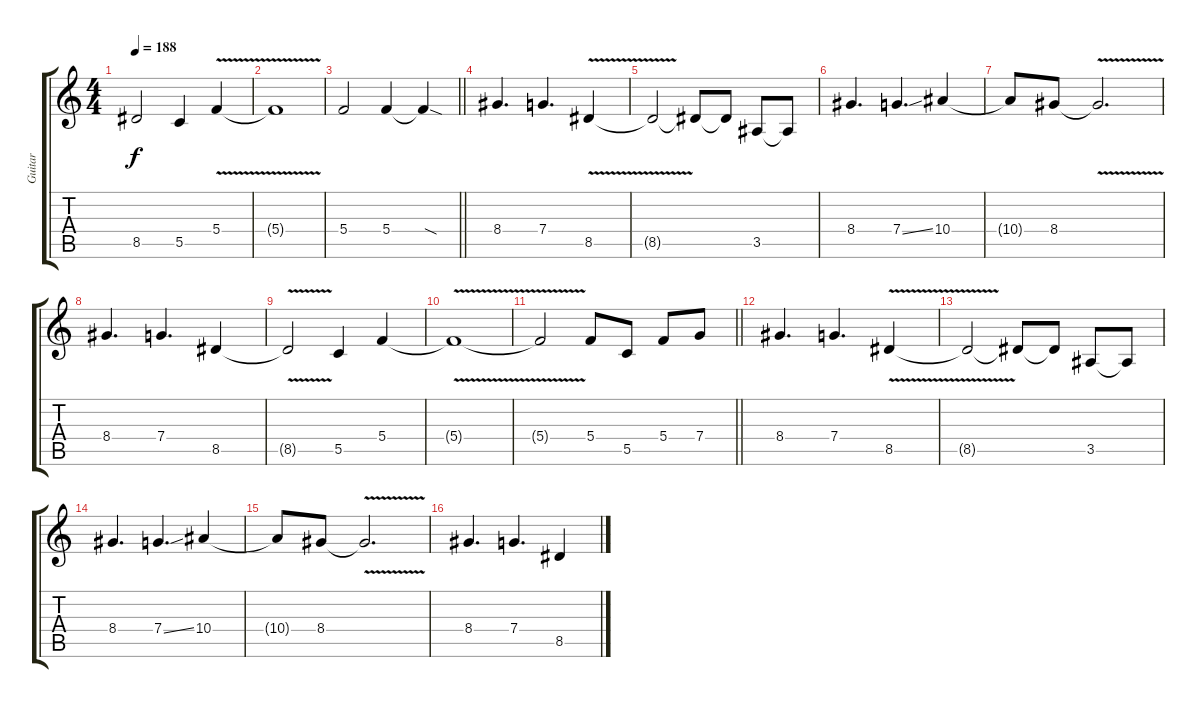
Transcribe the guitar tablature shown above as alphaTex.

\track ("Guitar" "Guitar") {instrument distortionguitar}
\staff {score tabs}
\tuning (D4 A3 F3 C3 G2 C2) {hide}
\ts (4 4)
\tempo 188
\clef g2
\ks c
8.5{t}.2{dy f} 5.5.4 5.4{v}.4 |
5.4{t}.1 |
\barLineRight lightlight
5.4.2{instrument distortionguitar} 5.4.4 5.4{sod t}.4 |
\section ("" " ")
8.4.4{d} 7.4.4{d} 8.5{v}.4 |
8.5{t}.2 8.5{t}.8 8.5{t}.8 3.5.8 3.5{t}.8 |
8.4.4{d} 7.4{ss}.4{d} 10.4.4 |
10.4{t}.8 8.4.8 8.4{v t}.2{d} |
8.4.4{d} 7.4.4{d} 8.5.4 |
8.5{v t}.2 5.5.4 5.4.4 |
5.4{v t}.1 |
\barLineRight lightlight
5.4{t}.2 5.4.8 5.5.8 5.4.8 7.4.8 |
\section ("" " ")
8.4.4{d} 7.4.4{d} 8.5{v}.4 |
8.5{t}.2 8.5{t}.8 8.5{t}.8 3.5.8 3.5{t}.8 |
8.4.4{d} 7.4{ss}.4{d} 10.4.4 |
10.4{t}.8 8.4.8 8.4{v t}.2{d} |
8.4.4{d} 7.4.4{d} 8.5.4
